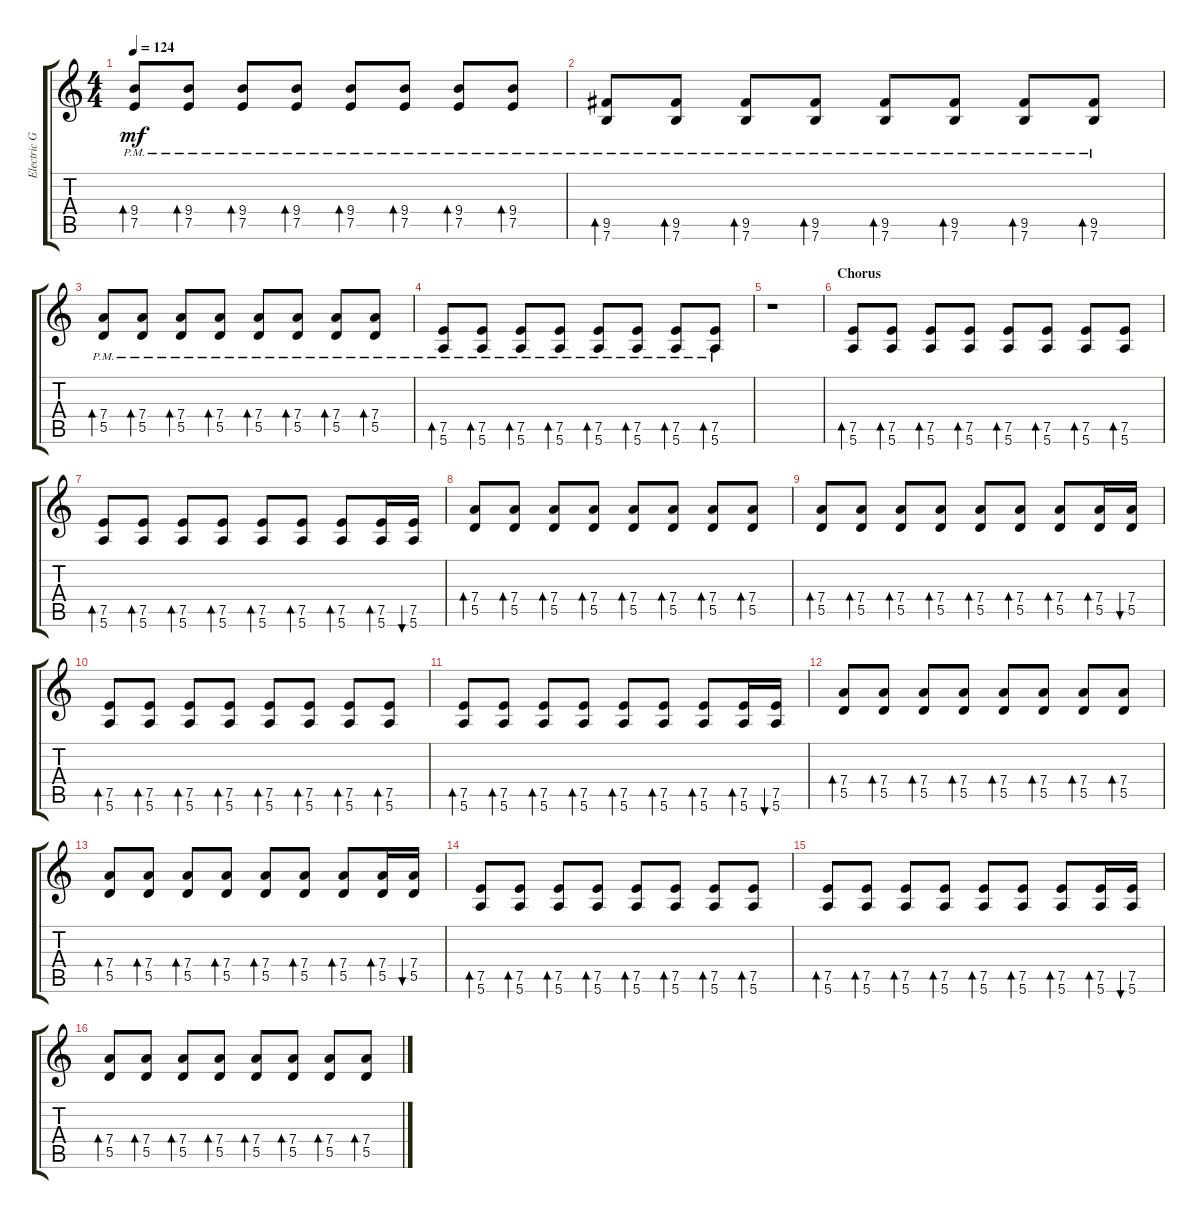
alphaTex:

\track ("Electric Guitar" "Electric G") {instrument overdrivenguitar}
\staff {score tabs}
\tuning (E4 B3 G3 D3 A2 E2) {hide}
\ts (4 4)
\tempo 124
\clef g2
\ks c
(9.4{pm} 7.5{pm}).8{bd 30 dy mf} (9.4{pm} 7.5{pm}).8{bd 30} (9.4{pm} 7.5{pm}).8{bd 30} (9.4{pm} 7.5{pm}).8{bd 30} (9.4{pm} 7.5{pm}).8{bd 30} (9.4{pm} 7.5{pm}).8{bd 30} (9.4{pm} 7.5{pm}).8{bd 30} (9.4{pm} 7.5{pm}).8{bd 30} |
(9.5{pm} 7.6{pm}).8{bd 30} (9.5{pm} 7.6{pm}).8{bd 30} (9.5{pm} 7.6{pm}).8{bd 30} (9.5{pm} 7.6{pm}).8{bd 30} (9.5{pm} 7.6{pm}).8{bd 30} (9.5{pm} 7.6{pm}).8{bd 30} (9.5{pm} 7.6{pm}).8{bd 30} (9.5{pm} 7.6{pm}).8{bd 30} |
(7.4{pm} 5.5{pm}).8{bd 30} (7.4{pm} 5.5{pm}).8{bd 30} (7.4{pm} 5.5{pm}).8{bd 30} (7.4{pm} 5.5{pm}).8{bd 30} (7.4{pm} 5.5{pm}).8{bd 30} (7.4{pm} 5.5{pm}).8{bd 30} (7.4{pm} 5.5{pm}).8{bd 30} (7.4{pm} 5.5{pm}).8{bd 30} |
(7.5{pm} 5.6{pm}).8{bd 30} (7.5{pm} 5.6{pm}).8{bd 30} (7.5{pm} 5.6{pm}).8{bd 30} (7.5{pm} 5.6{pm}).8{bd 30} (7.5{pm} 5.6{pm}).8{bd 30} (7.5{pm} 5.6{pm}).8{bd 30} (7.5{pm} 5.6{pm}).8{bd 30} (7.5{pm} 5.6{pm}).8{bd 30} |
r.1 |
\section ("" "Chorus")
(7.5 5.6).8{bd 30} (7.5 5.6).8{bd 30} (7.5 5.6).8{bd 30} (7.5 5.6).8{bd 30} (7.5 5.6).8{bd 30} (7.5 5.6).8{bd 30} (7.5 5.6).8{bd 30} (7.5 5.6).8{bd 30} |
(7.5 5.6).8{bd 30} (7.5 5.6).8{bd 30} (7.5 5.6).8{bd 30} (7.5 5.6).8{bd 30} (7.5 5.6).8{bd 30} (7.5 5.6).8{bd 30} (7.5 5.6).8{bd 30} (7.5 5.6).16{bd 30} (7.5 5.6).16{bu 30} |
(7.4 5.5).8{bd 30} (7.4 5.5).8{bd 30} (7.4 5.5).8{bd 30} (7.4 5.5).8{bd 30} (7.4 5.5).8{bd 30} (7.4 5.5).8{bd 30} (7.4 5.5).8{bd 30} (7.4 5.5).8{bd 30} |
(7.4 5.5).8{bd 30} (7.4 5.5).8{bd 30} (7.4 5.5).8{bd 30} (7.4 5.5).8{bd 30} (7.4 5.5).8{bd 30} (7.4 5.5).8{bd 30} (7.4 5.5).8{bd 30} (7.4 5.5).16{bd 30} (7.4 5.5).16{bu 30} |
(7.5 5.6).8{bd 30} (7.5 5.6).8{bd 30} (7.5 5.6).8{bd 30} (7.5 5.6).8{bd 30} (7.5 5.6).8{bd 30} (7.5 5.6).8{bd 30} (7.5 5.6).8{bd 30} (7.5 5.6).8{bd 30} |
(7.5 5.6).8{bd 30} (7.5 5.6).8{bd 30} (7.5 5.6).8{bd 30} (7.5 5.6).8{bd 30} (7.5 5.6).8{bd 30} (7.5 5.6).8{bd 30} (7.5 5.6).8{bd 30} (7.5 5.6).16{bd 30} (7.5 5.6).16{bu 30} |
(7.4 5.5).8{bd 30} (7.4 5.5).8{bd 30} (7.4 5.5).8{bd 30} (7.4 5.5).8{bd 30} (7.4 5.5).8{bd 30} (7.4 5.5).8{bd 30} (7.4 5.5).8{bd 30} (7.4 5.5).8{bd 30} |
(7.4 5.5).8{bd 30} (7.4 5.5).8{bd 30} (7.4 5.5).8{bd 30} (7.4 5.5).8{bd 30} (7.4 5.5).8{bd 30} (7.4 5.5).8{bd 30} (7.4 5.5).8{bd 30} (7.4 5.5).16{bd 30} (7.4 5.5).16{bu 30} |
(7.5 5.6).8{bd 30} (7.5 5.6).8{bd 30} (7.5 5.6).8{bd 30} (7.5 5.6).8{bd 30} (7.5 5.6).8{bd 30} (7.5 5.6).8{bd 30} (7.5 5.6).8{bd 30} (7.5 5.6).8{bd 30} |
(7.5 5.6).8{bd 30} (7.5 5.6).8{bd 30} (7.5 5.6).8{bd 30} (7.5 5.6).8{bd 30} (7.5 5.6).8{bd 30} (7.5 5.6).8{bd 30} (7.5 5.6).8{bd 30} (7.5 5.6).16{bd 30} (7.5 5.6).16{bu 30} |
(7.4 5.5).8{bd 30} (7.4 5.5).8{bd 30} (7.4 5.5).8{bd 30} (7.4 5.5).8{bd 30} (7.4 5.5).8{bd 30} (7.4 5.5).8{bd 30} (7.4 5.5).8{bd 30} (7.4 5.5).8{bd 30}
